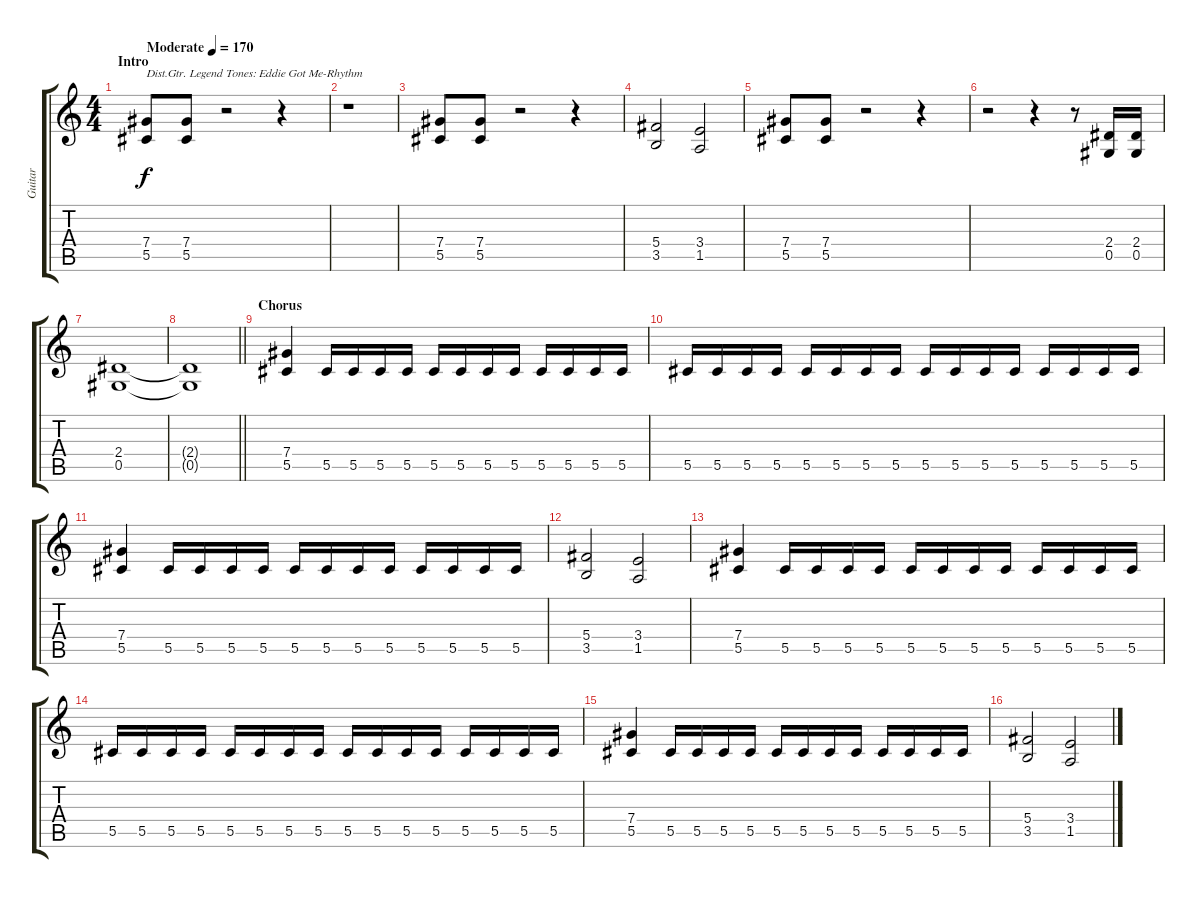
\track ("Guitar" "Guitar") {instrument distortionguitar}
\staff {score tabs}
\tuning (Eb4 Bb3 Gb3 Db3 Ab2 Eb2) {hide}
\ts (4 4)
\section ("" "Intro")
\tempo (170 "Moderate")
\clef g2
\ks c
(7.4 5.5).8{txt "Dist.Gtr. Legend Tones: Eddie Got Me-Rhythm" dy f instrument distortionguitar} (7.4 5.5).8 r.2 r.4 |
r.1 |
(7.4 5.5).8 (7.4 5.5).8 r.2 r.4 |
(5.4 3.5).2 (3.4 1.5).2 |
(7.4 5.5).8 (7.4 5.5).8 r.2 r.4 |
r.2 r.4 r.8 (2.4 0.5).16 (2.4 0.5).16 |
(2.4 0.5).1 |
\barLineRight lightlight
(2.4{t} 0.5{t}).1 |
\section ("" "Chorus")
(7.4 5.5).4 5.5.16 5.5.16 5.5.16 5.5.16 5.5.16 5.5.16 5.5.16 5.5.16 5.5.16 5.5.16 5.5.16 5.5.16 |
5.5.16 5.5.16 5.5.16 5.5.16 5.5.16 5.5.16 5.5.16 5.5.16 5.5.16 5.5.16 5.5.16 5.5.16 5.5.16 5.5.16 5.5.16 5.5.16 |
(7.4 5.5).4 5.5.16 5.5.16 5.5.16 5.5.16 5.5.16 5.5.16 5.5.16 5.5.16 5.5.16 5.5.16 5.5.16 5.5.16 |
(5.4 3.5).2 (3.4 1.5).2 |
(7.4 5.5).4 5.5.16 5.5.16 5.5.16 5.5.16 5.5.16 5.5.16 5.5.16 5.5.16 5.5.16 5.5.16 5.5.16 5.5.16 |
5.5.16 5.5.16 5.5.16 5.5.16 5.5.16 5.5.16 5.5.16 5.5.16 5.5.16 5.5.16 5.5.16 5.5.16 5.5.16 5.5.16 5.5.16 5.5.16 |
(7.4 5.5).4 5.5.16 5.5.16 5.5.16 5.5.16 5.5.16 5.5.16 5.5.16 5.5.16 5.5.16 5.5.16 5.5.16 5.5.16 |
(5.4 3.5).2 (3.4 1.5).2
